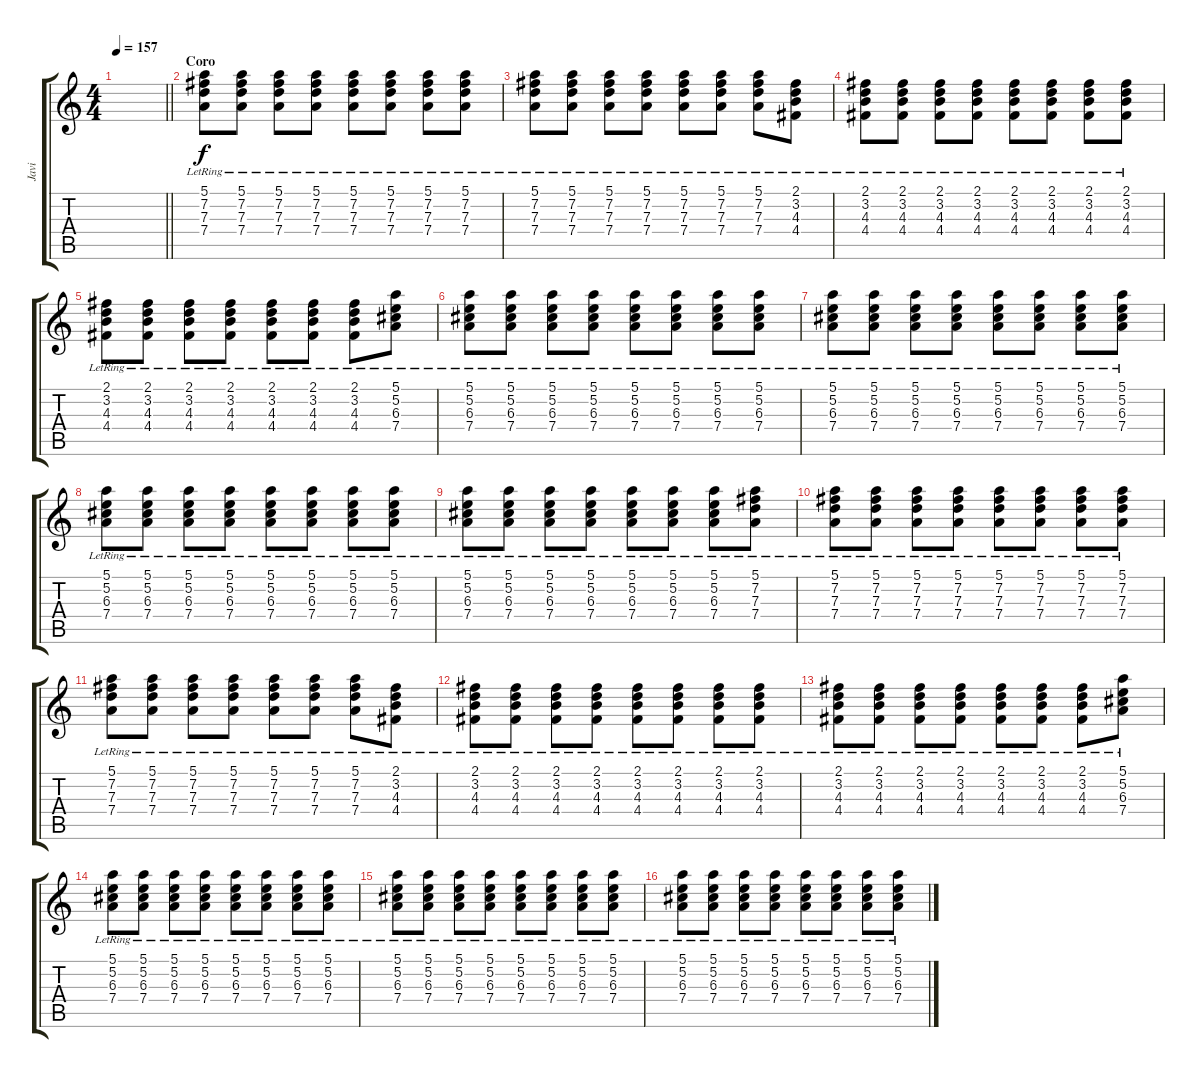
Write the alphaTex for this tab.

\track ("Javi" "Javi") {instrument acousticguitarsteel}
\staff {score tabs}
\tuning (E4 B3 G3 D3 A2 E2) {hide}
\ts (4 4)
\tempo 157
\clef g2
\barLineRight lightlight
\ks c
|
\section ("" "Coro")
(5.1{lr} 7.2{lr} 7.3{lr} 7.4{lr}).8 (5.1{lr} 7.2{lr} 7.3{lr} 7.4{lr}).8 (5.1{lr} 7.2{lr} 7.3{lr} 7.4{lr}).8 (5.1{lr} 7.2{lr} 7.3{lr} 7.4{lr}).8 (5.1{lr} 7.2{lr} 7.3{lr} 7.4{lr}).8 (5.1{lr} 7.2{lr} 7.3{lr} 7.4{lr}).8 (5.1{lr} 7.2{lr} 7.3{lr} 7.4{lr}).8 (5.1{lr} 7.2{lr} 7.3{lr} 7.4{lr}).8 |
(5.1{lr} 7.2{lr} 7.3{lr} 7.4{lr}).8 (5.1{lr} 7.2{lr} 7.3{lr} 7.4{lr}).8 (5.1{lr} 7.2{lr} 7.3{lr} 7.4{lr}).8 (5.1{lr} 7.2{lr} 7.3{lr} 7.4{lr}).8 (5.1{lr} 7.2{lr} 7.3{lr} 7.4{lr}).8 (5.1{lr} 7.2{lr} 7.3{lr} 7.4{lr}).8 (5.1{lr} 7.2{lr} 7.3{lr} 7.4{lr}).8 (2.1{lr} 3.2{lr} 4.3{lr} 4.4{lr}).8 |
(2.1{lr} 3.2{lr} 4.3{lr} 4.4{lr}).8 (2.1{lr} 3.2{lr} 4.3{lr} 4.4{lr}).8 (2.1{lr} 3.2{lr} 4.3{lr} 4.4{lr}).8 (2.1{lr} 3.2{lr} 4.3{lr} 4.4{lr}).8 (2.1{lr} 3.2{lr} 4.3{lr} 4.4{lr}).8 (2.1{lr} 3.2{lr} 4.3{lr} 4.4{lr}).8 (2.1{lr} 3.2{lr} 4.3{lr} 4.4{lr}).8 (2.1{lr} 3.2{lr} 4.3{lr} 4.4{lr}).8 |
(2.1{lr} 3.2{lr} 4.3{lr} 4.4{lr}).8 (2.1{lr} 3.2{lr} 4.3{lr} 4.4{lr}).8 (2.1{lr} 3.2{lr} 4.3{lr} 4.4{lr}).8 (2.1{lr} 3.2{lr} 4.3{lr} 4.4{lr}).8 (2.1{lr} 3.2{lr} 4.3{lr} 4.4{lr}).8 (2.1{lr} 3.2{lr} 4.3{lr} 4.4{lr}).8 (2.1{lr} 3.2{lr} 4.3{lr} 4.4{lr}).8 (5.1{lr} 5.2{lr} 6.3{lr} 7.4{lr}).8 |
(5.1{lr} 5.2{lr} 6.3{lr} 7.4{lr}).8 (5.1{lr} 5.2{lr} 6.3{lr} 7.4{lr}).8 (5.1{lr} 5.2{lr} 6.3{lr} 7.4{lr}).8 (5.1{lr} 5.2{lr} 6.3{lr} 7.4{lr}).8 (5.1{lr} 5.2{lr} 6.3{lr} 7.4{lr}).8 (5.1{lr} 5.2{lr} 6.3{lr} 7.4{lr}).8 (5.1{lr} 5.2{lr} 6.3{lr} 7.4{lr}).8 (5.1{lr} 5.2{lr} 6.3{lr} 7.4{lr}).8 |
(5.1{lr} 5.2{lr} 6.3{lr} 7.4{lr}).8 (5.1{lr} 5.2{lr} 6.3{lr} 7.4{lr}).8 (5.1{lr} 5.2{lr} 6.3{lr} 7.4{lr}).8 (5.1{lr} 5.2{lr} 6.3{lr} 7.4{lr}).8 (5.1{lr} 5.2{lr} 6.3{lr} 7.4{lr}).8 (5.1{lr} 5.2{lr} 6.3{lr} 7.4{lr}).8 (5.1{lr} 5.2{lr} 6.3{lr} 7.4{lr}).8 (5.1{lr} 5.2{lr} 6.3{lr} 7.4{lr}).8 |
(5.1{lr} 5.2{lr} 6.3{lr} 7.4{lr}).8 (5.1{lr} 5.2{lr} 6.3{lr} 7.4{lr}).8 (5.1{lr} 5.2{lr} 6.3{lr} 7.4{lr}).8 (5.1{lr} 5.2{lr} 6.3{lr} 7.4{lr}).8 (5.1{lr} 5.2{lr} 6.3{lr} 7.4{lr}).8 (5.1{lr} 5.2{lr} 6.3{lr} 7.4{lr}).8 (5.1{lr} 5.2{lr} 6.3{lr} 7.4{lr}).8 (5.1{lr} 5.2{lr} 6.3{lr} 7.4{lr}).8 |
(5.1{lr} 5.2{lr} 6.3{lr} 7.4{lr}).8 (5.1{lr} 5.2{lr} 6.3{lr} 7.4{lr}).8 (5.1{lr} 5.2{lr} 6.3{lr} 7.4{lr}).8 (5.1{lr} 5.2{lr} 6.3{lr} 7.4{lr}).8 (5.1{lr} 5.2{lr} 6.3{lr} 7.4{lr}).8 (5.1{lr} 5.2{lr} 6.3{lr} 7.4{lr}).8 (5.1{lr} 5.2{lr} 6.3{lr} 7.4{lr}).8 (5.1{lr} 7.2{lr} 7.3{lr} 7.4{lr}).8 |
(5.1{lr} 7.2{lr} 7.3{lr} 7.4{lr}).8 (5.1{lr} 7.2{lr} 7.3{lr} 7.4{lr}).8 (5.1{lr} 7.2{lr} 7.3{lr} 7.4{lr}).8 (5.1{lr} 7.2{lr} 7.3{lr} 7.4{lr}).8 (5.1{lr} 7.2{lr} 7.3{lr} 7.4{lr}).8 (5.1{lr} 7.2{lr} 7.3{lr} 7.4{lr}).8 (5.1{lr} 7.2{lr} 7.3{lr} 7.4{lr}).8 (5.1{lr} 7.2{lr} 7.3{lr} 7.4{lr}).8 |
(5.1{lr} 7.2{lr} 7.3{lr} 7.4{lr}).8 (5.1{lr} 7.2{lr} 7.3{lr} 7.4{lr}).8 (5.1{lr} 7.2{lr} 7.3{lr} 7.4{lr}).8 (5.1{lr} 7.2{lr} 7.3{lr} 7.4{lr}).8 (5.1{lr} 7.2{lr} 7.3{lr} 7.4{lr}).8 (5.1{lr} 7.2{lr} 7.3{lr} 7.4{lr}).8 (5.1{lr} 7.2{lr} 7.3{lr} 7.4{lr}).8 (2.1{lr} 3.2{lr} 4.3{lr} 4.4{lr}).8 |
(2.1{lr} 3.2{lr} 4.3{lr} 4.4{lr}).8 (2.1{lr} 3.2{lr} 4.3{lr} 4.4{lr}).8 (2.1{lr} 3.2{lr} 4.3{lr} 4.4{lr}).8 (2.1{lr} 3.2{lr} 4.3{lr} 4.4{lr}).8 (2.1{lr} 3.2{lr} 4.3{lr} 4.4{lr}).8 (2.1{lr} 3.2{lr} 4.3{lr} 4.4{lr}).8 (2.1{lr} 3.2{lr} 4.3{lr} 4.4{lr}).8 (2.1{lr} 3.2{lr} 4.3{lr} 4.4{lr}).8 |
(2.1{lr} 3.2{lr} 4.3{lr} 4.4{lr}).8 (2.1{lr} 3.2{lr} 4.3{lr} 4.4{lr}).8 (2.1{lr} 3.2{lr} 4.3{lr} 4.4{lr}).8 (2.1{lr} 3.2{lr} 4.3{lr} 4.4{lr}).8 (2.1{lr} 3.2{lr} 4.3{lr} 4.4{lr}).8 (2.1{lr} 3.2{lr} 4.3{lr} 4.4{lr}).8 (2.1{lr} 3.2{lr} 4.3{lr} 4.4{lr}).8 (5.1{lr} 5.2{lr} 6.3{lr} 7.4{lr}).8 |
(5.1{lr} 5.2{lr} 6.3{lr} 7.4{lr}).8 (5.1{lr} 5.2{lr} 6.3{lr} 7.4{lr}).8 (5.1{lr} 5.2{lr} 6.3{lr} 7.4{lr}).8 (5.1{lr} 5.2{lr} 6.3{lr} 7.4{lr}).8 (5.1{lr} 5.2{lr} 6.3{lr} 7.4{lr}).8 (5.1{lr} 5.2{lr} 6.3{lr} 7.4{lr}).8 (5.1{lr} 5.2{lr} 6.3{lr} 7.4{lr}).8 (5.1{lr} 5.2{lr} 6.3{lr} 7.4{lr}).8 |
(5.1{lr} 5.2{lr} 6.3{lr} 7.4{lr}).8 (5.1{lr} 5.2{lr} 6.3{lr} 7.4{lr}).8 (5.1{lr} 5.2{lr} 6.3{lr} 7.4{lr}).8 (5.1{lr} 5.2{lr} 6.3{lr} 7.4{lr}).8 (5.1{lr} 5.2{lr} 6.3{lr} 7.4{lr}).8 (5.1{lr} 5.2{lr} 6.3{lr} 7.4{lr}).8 (5.1{lr} 5.2{lr} 6.3{lr} 7.4{lr}).8 (5.1{lr} 5.2{lr} 6.3{lr} 7.4{lr}).8 |
(5.1{lr} 5.2{lr} 6.3{lr} 7.4{lr}).8 (5.1{lr} 5.2{lr} 6.3{lr} 7.4{lr}).8 (5.1{lr} 5.2{lr} 6.3{lr} 7.4{lr}).8 (5.1{lr} 5.2{lr} 6.3{lr} 7.4{lr}).8 (5.1{lr} 5.2{lr} 6.3{lr} 7.4{lr}).8 (5.1{lr} 5.2{lr} 6.3{lr} 7.4{lr}).8 (5.1{lr} 5.2{lr} 6.3{lr} 7.4{lr}).8 (5.1{lr} 5.2{lr} 6.3{lr} 7.4{lr}).8
